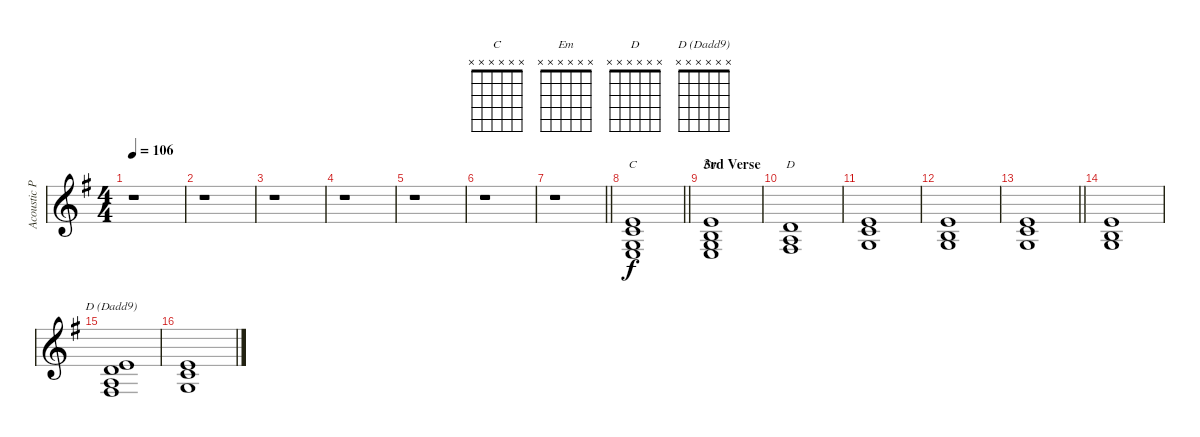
\track ("Acoustic Piano" "Acoustic P") {instrument acousticgrandpiano}
\staff {score}
\tuning (E4 B3 G3 D3 A2 E2) {hide}
\chord ("C" x x x x x x)
\chord ("Em" x x x x x x)
\chord ("D" x x x x x x)
\chord ("D (Dadd9)" x x x x x x)
\ts (4 4)
\tempo 106
\clef g2
\ks eminor
r.1{dy mp} |
r.1 |
r.1 |
r.1 |
r.1 |
r.1 |
\barLineRight lightlight
r.1 |
\barLineRight lightlight
(0.1 1.2 0.3 2.4).1{ch "C" dy f} |
\section ("" "3rd Verse")
(0.1 0.2 0.3 2.4).1{ch "Em"} |
(3.2 2.3 4.4).1{ch "D"} |
(0.1 1.2 0.3).1 |
(0.1 0.2 0.3).1 |
\barLineRight lightlight
(0.1 1.2 0.3).1 |
(0.1 0.2 0.3).1 |
(0.1 3.2 2.3 4.4).1{ch "D (Dadd9)"} |
(0.1 1.2 0.3).1
